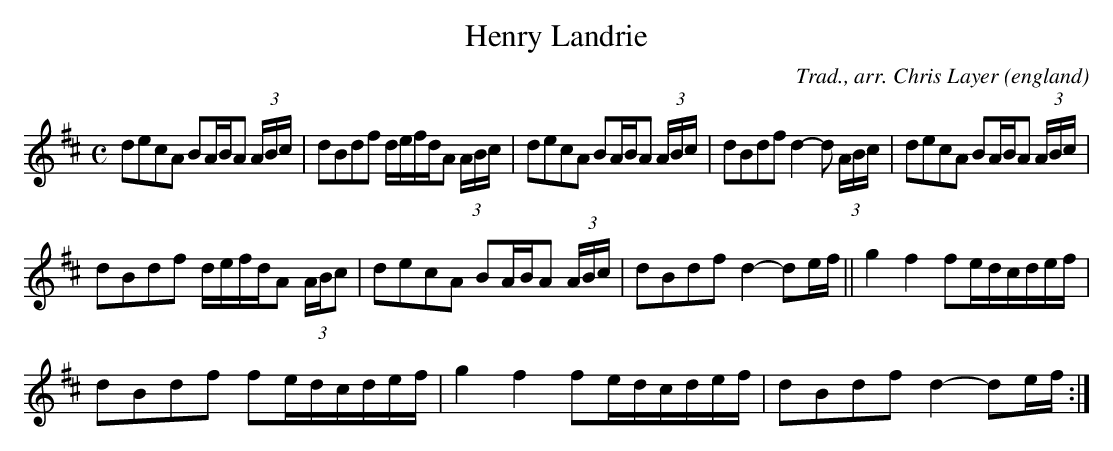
X:1
T:Henry Landrie
O:england
C:Trad., arr. Chris Layer
M:C
L:1/8
K:D
decA BA/B/A (3A/B/c/|dBdf d/e/f/d/A (3A/B/c/|decA BA/B/A (3A/B/c/|dBdf d2-d (3A/B/c/|decA BA/B/A (3A/B/c/|
dBdf d/e/f/d/A (3A/B/c|decA BA/B/A (3A/B/c/|dBdf d2-de/f/||g2f2 fe/d/c/d/e/f/|
dBdf fe/d/c/d/e/f/|g2f2 fe/d/c/d/e/f/|dBdf d2-de/f/:|
